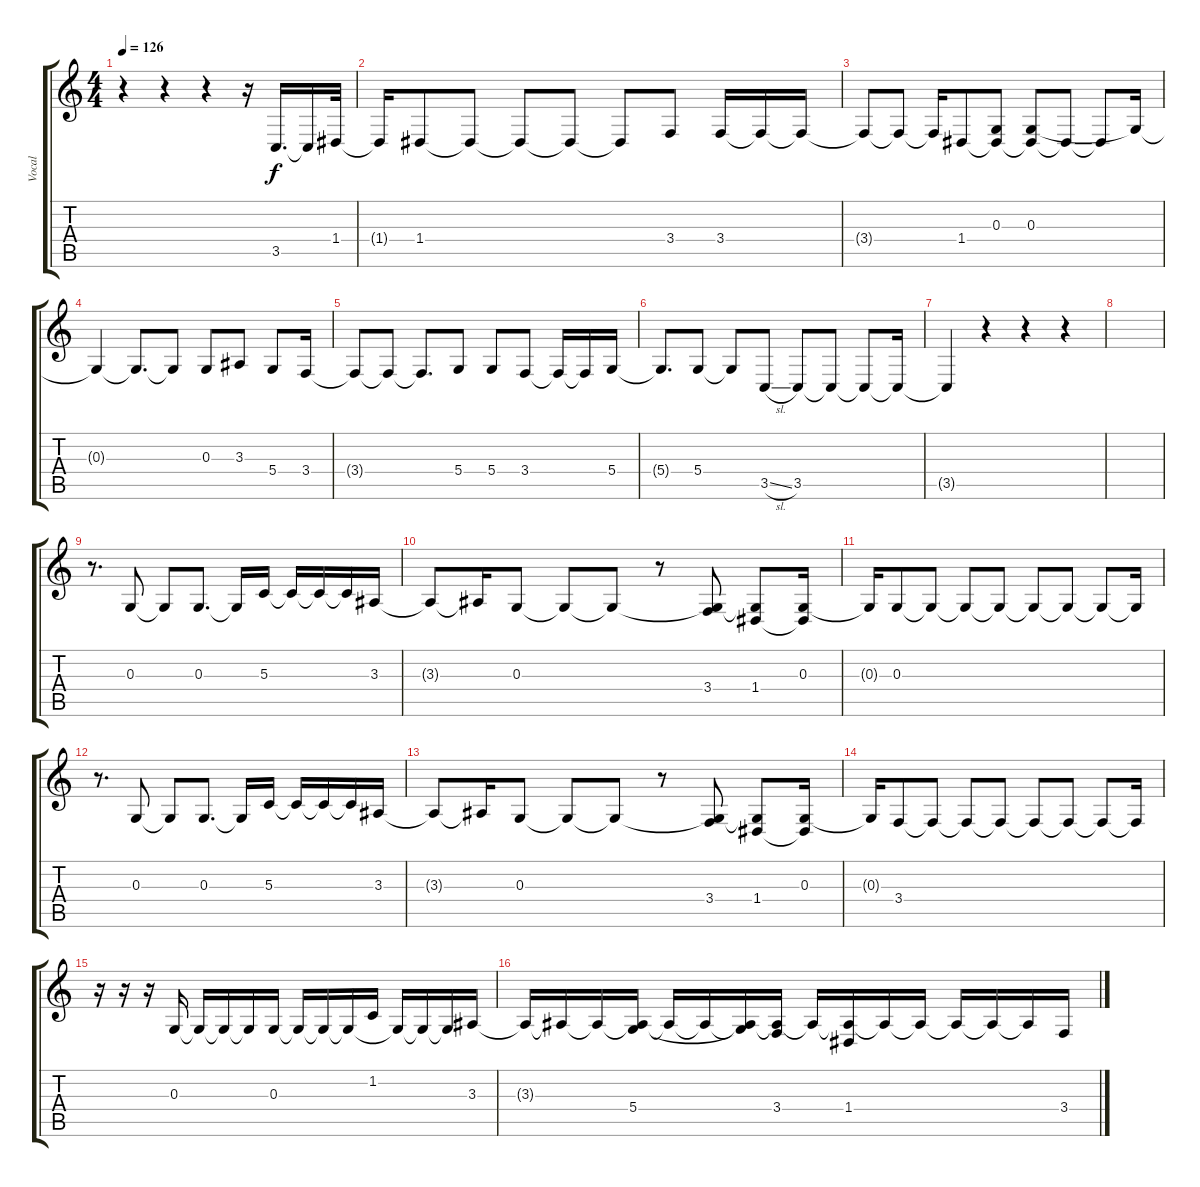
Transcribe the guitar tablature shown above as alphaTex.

\track ("Vocal" "Vocal") {instrument orchestralharp}
\staff {score tabs}
\tuning (E4 B3 G3 D3 A2 E2) {hide}
\ts (4 4)
\tempo 126
\clef g2
\ks c
r.4{dy f} r.4 r.4 r.16 3.5.16{d} 3.5{t}.16 1.4.32 |
1.4{t}.16 1.4.8 1.4{t}.8 1.4{t}.8 1.4{t}.8 1.4{t}.8 3.4.8 3.4.16 3.4{t}.16 3.4{t}.16 |
3.4{t}.8 3.4{t}.8 3.4{t}.16 1.4.8 (0.3 1.4{t}).8 (0.3 1.4{t}).8 1.4{t}.8 1.4{t}.8 0.3{t}.16 |
0.3{t}.4 0.3{t}.8{d} 0.3{t}.8 0.3.8 3.3.8 5.4.8 3.4.16 |
3.4{t}.8 3.4{t}.8 3.4{t}.8{d} 5.4.8 5.4.8 3.4.8 3.4{t}.16 3.4{t}.16 5.4.16 |
5.4{t}.8{d} 5.4.8 5.4{t}.8 3.5{sl}.8 3.5.8 3.5{t}.8 3.5{t}.8 3.5{t}.16 |
3.5{t}.4 r.4 r.4 r.4 |
|
r.8{d} 0.3.8 0.3{t}.8 0.3.8{d} 0.3{t}.16 5.3.16 5.3{t}.16 5.3{t}.16 5.3{t}.16 3.3.16 |
3.3{t}.8 3.3{t}.16 0.3.8 0.3{t}.8 0.3{t}.8 r.8 (0.3{t} 3.4).8 (0.3{t} 1.4).8 (0.3 1.4{t}).16 |
0.3{t}.16 0.3.8 0.3{t}.8 0.3{t}.8 0.3{t}.8 0.3{t}.8 0.3{t}.8 0.3{t}.8 0.3{t}.16 |
r.8{d} 0.3.8 0.3{t}.8 0.3.8{d} 0.3{t}.16 5.3.16 5.3{t}.16 5.3{t}.16 5.3{t}.16 3.3.16 |
3.3{t}.8 3.3{t}.16 0.3.8 0.3{t}.8 0.3{t}.8 r.8 (0.3{t} 3.4).8 (0.3{t} 1.4).8 (0.3 1.4{t}).16 |
0.3{t}.16 3.4.8 3.4{t}.8 3.4{t}.8 3.4{t}.8 3.4{t}.8 3.4{t}.8 3.4{t}.8 3.4{t}.16 |
r.16 r.16 r.16 0.3.16 0.3{t}.16 0.3{t}.16 0.3{t}.16 0.3.16 0.3{t}.16 0.3{t}.16 0.3{t}.16 1.2.16 0.3{t}.16 0.3{t}.16 0.3{t}.16 3.3.16 |
3.3{t}.16 3.3{t}.16 3.3{t}.16 (3.3{t} 5.4).16 3.3{t}.16 3.3{t}.16 (3.3{t} 5.4{t}).16 (3.3{t} 3.4).16 3.3{t}.16 (3.3{t} 1.4).16 3.3{t}.16 3.3{t}.16 3.3{t}.16 3.3{t}.16 3.3{t}.16 3.4.16
